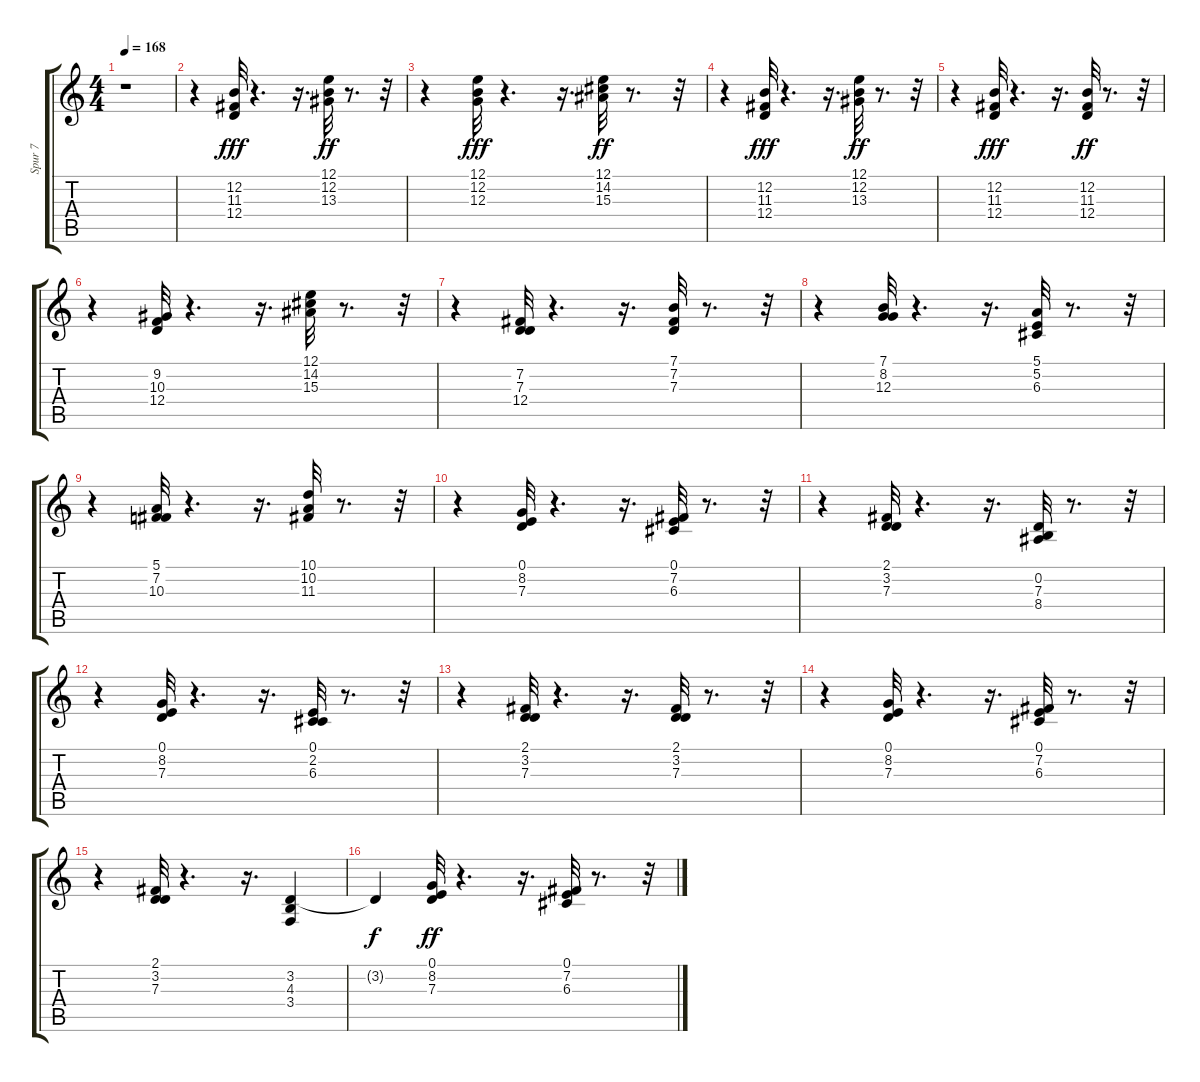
\track ("Spur 7" "Spur 7") {instrument harpsichord}
\staff {score tabs}
\tuning (E4 B3 G3 D3 A2 E2) {hide}
\ts (4 4)
\tempo 168
\clef g2
\ks c
r.1{dy fff instrument harpsichord} |
r.4 (12.2 11.3 12.4).32 r.4{d} r.16{d} (12.1 12.2 13.3).32{dy ff} r.8{d} r.32 |
r.4 (12.1 12.2 12.3).32{dy fff} r.4{d} r.16{d} (12.1 14.2 15.3).32{dy ff} r.8{d} r.32 |
r.4 (12.2 11.3 12.4).32{dy fff} r.4{d} r.16{d} (12.1 12.2 13.3).32{dy ff} r.8{d} r.32 |
r.4 (12.2 11.3 12.4).32{dy fff} r.4{d} r.16{d} (12.2 11.3 12.4).32{dy ff} r.8{d} r.32 |
r.4 (9.2 10.3 12.4).32 r.4{d} r.16{d} (12.1 14.2 15.3).32 r.8{d} r.32 |
r.4 (7.2 7.3 12.4).32 r.4{d} r.16{d} (7.1 7.2 7.3).32 r.8{d} r.32 |
r.4 (7.1 8.2 12.3).32 r.4{d} r.16{d} (5.1 5.2 6.3).32 r.8{d} r.32 |
r.4 (5.1 7.2 10.3).32 r.4{d} r.16{d} (10.1 10.2 11.3).32 r.8{d} r.32 |
r.4 (0.1 8.2 7.3).32 r.4{d} r.16{d} (0.1 7.2 6.3).32 r.8{d} r.32 |
r.4 (2.1 3.2 7.3).32 r.4{d} r.16{d} (0.2 7.3 8.4).32 r.8{d} r.32 |
r.4 (0.1 8.2 7.3).32 r.4{d} r.16{d} (0.1 2.2 6.3).32 r.8{d} r.32 |
r.4 (2.1 3.2 7.3).32 r.4{d} r.16{d} (2.1 3.2 7.3).32 r.8{d} r.32 |
r.4 (0.1 8.2 7.3).32 r.4{d} r.16{d} (0.1 7.2 6.3).32 r.8{d} r.32 |
r.4 (2.1 3.2 7.3).32 r.4{d} r.16{d} (3.2 4.3 3.4).4 |
3.2{t}.4{dy f} (0.1 8.2 7.3).32{dy ff} r.4{d} r.16{d} (0.1 7.2 6.3).32 r.8{d} r.32
